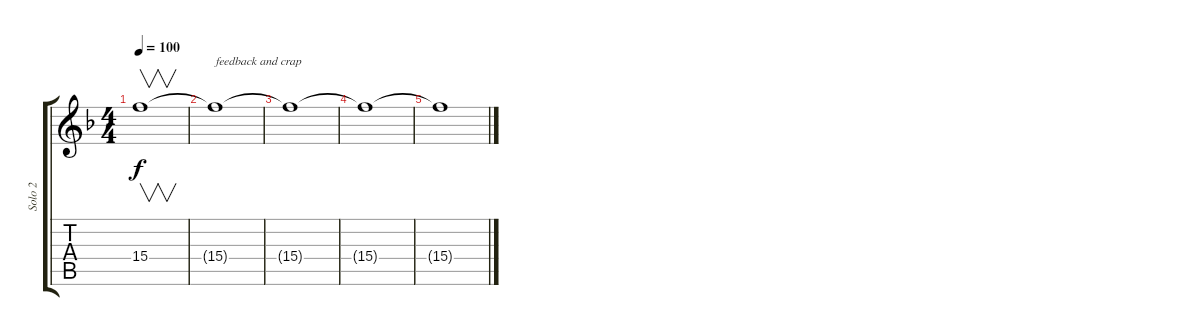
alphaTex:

\track ("Solo 2" "Solo 2") {instrument distortionguitar}
\staff {score tabs}
\tuning (E4 B3 G3 D3 A2 D2) {hide}
\ts (4 4)
\tempo 100
\clef g2
\ks dminor
15.4{t}.1{v dy f} |
15.4{t}.1{txt "feedback and crap" volume 0} |
15.4{t}.1 |
15.4{t}.1 |
15.4{t}.1
